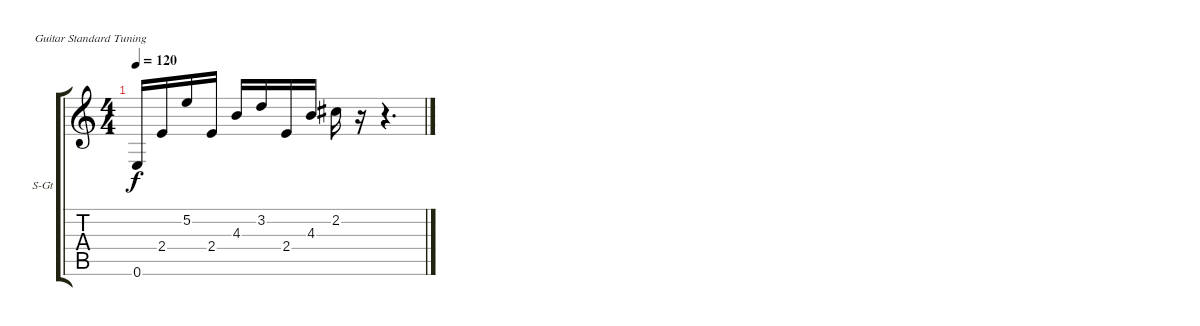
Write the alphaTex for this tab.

\defaultSystemsLayout 4
\bracketExtendMode groupsimilarinstruments
\firstSystemTrackNameOrientation horizontal
\otherSystemsTrackNameOrientation horizontal
\track ("Pads 02" "S-Gt") {instrument acousticguitarsteel}
\staff {score tabs}
\tuning (E4 B3 G3 D3 A2 E2)
\ts (4 4)
\tempo 120
\clef g2
\ks c
0.6.16{dy f} 2.4.16 5.2.16 2.4.16 4.3.16 3.2.16 2.4.16 4.3.16 2.2.16 r.16 r.4{d}
